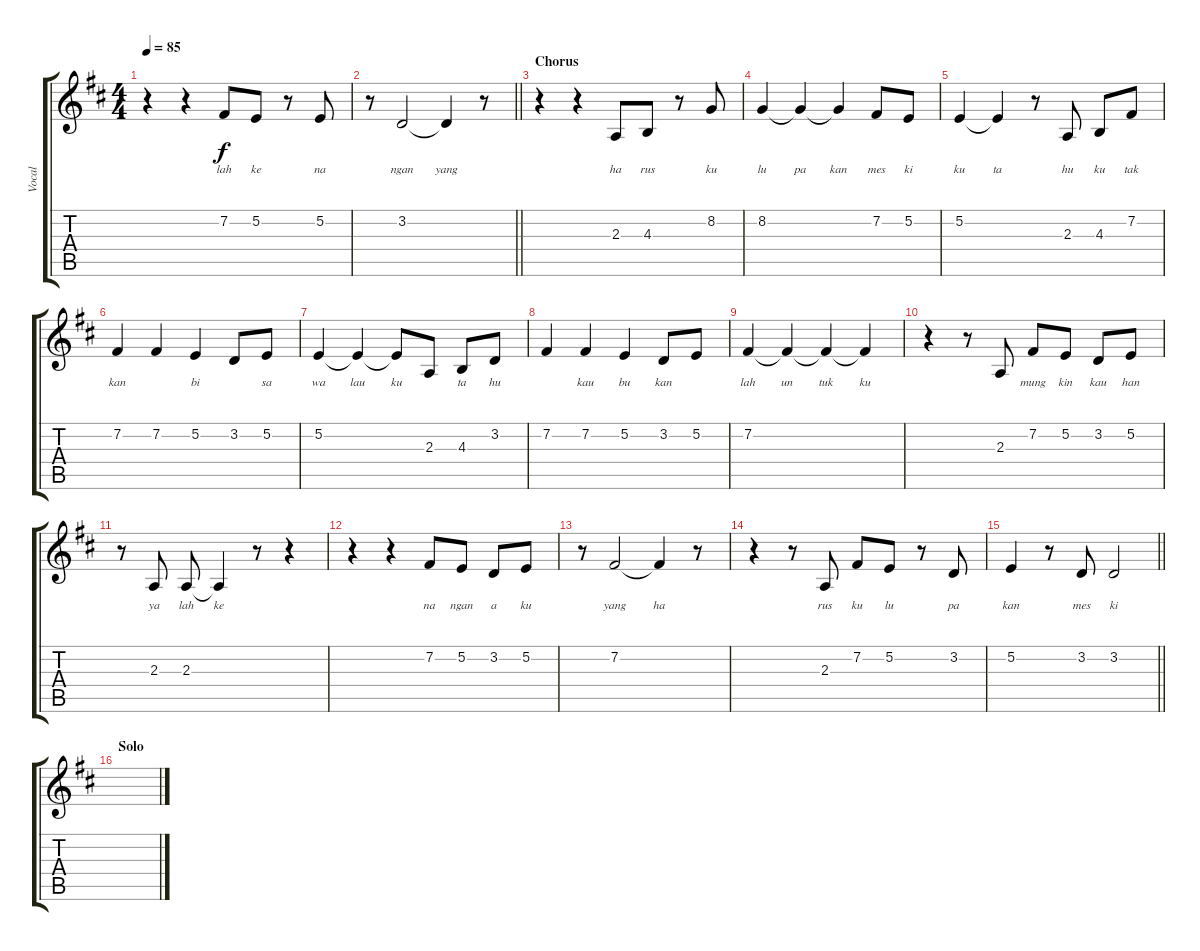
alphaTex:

\track ("Vocal" "Vocal") {instrument violin}
\staff {score tabs}
\tuning (E4 B3 G3 D3 A2 E2) {hide}
\ts (4 4)
\tempo 85
\clef g2
\ks d
r.4{dy f} r.4 7.2.8{lyrics (0 "lah") lyrics (1 "") lyrics (2 "") lyrics (3 "") lyrics (4 "")} 5.2.8{lyrics (0 "ke") lyrics (1 "") lyrics (2 "") lyrics (3 "") lyrics (4 "")} r.8 5.2.8{lyrics (0 "na") lyrics (1 "") lyrics (2 "") lyrics (3 "") lyrics (4 "")} |
\barLineRight lightlight
r.8 3.2.2{lyrics (0 "ngan") lyrics (1 "") lyrics (2 "") lyrics (3 "") lyrics (4 "")} 3.2{t}.4{lyrics (0 "yang") lyrics (1 "") lyrics (2 "") lyrics (3 "") lyrics (4 "")} r.8 |
\section ("" "Chorus")
r.4 r.4 2.3.8{lyrics (0 "ha") lyrics (1 "") lyrics (2 "") lyrics (3 "") lyrics (4 "")} 4.3.8{lyrics (0 "rus") lyrics (1 "") lyrics (2 "") lyrics (3 "") lyrics (4 "")} r.8 8.2.8{lyrics (0 "ku") lyrics (1 "") lyrics (2 "") lyrics (3 "") lyrics (4 "")} |
8.2.4{lyrics (0 "lu") lyrics (1 "") lyrics (2 "") lyrics (3 "") lyrics (4 "")} 8.2{t}.4{lyrics (0 "pa") lyrics (1 "") lyrics (2 "") lyrics (3 "") lyrics (4 "")} 8.2{t}.4{lyrics (0 "kan") lyrics (1 "") lyrics (2 "") lyrics (3 "") lyrics (4 "")} 7.2.8{lyrics (0 "mes") lyrics (1 "") lyrics (2 "") lyrics (3 "") lyrics (4 "")} 5.2.8{lyrics (0 "ki") lyrics (1 "") lyrics (2 "") lyrics (3 "") lyrics (4 "")} |
5.2.4{lyrics (0 "ku") lyrics (1 "") lyrics (2 "") lyrics (3 "") lyrics (4 "")} 5.2{t}.4{lyrics (0 "ta") lyrics (1 "") lyrics (2 "") lyrics (3 "") lyrics (4 "")} r.8 2.3.8{lyrics (0 "hu") lyrics (1 "") lyrics (2 "") lyrics (3 "") lyrics (4 "")} 4.3.8{lyrics (0 "ku") lyrics (1 "") lyrics (2 "") lyrics (3 "") lyrics (4 "")} 7.2.8{lyrics (0 "tak") lyrics (1 "") lyrics (2 "") lyrics (3 "") lyrics (4 "")} |
7.2.4{lyrics (0 "kan") lyrics (1 "") lyrics (2 "") lyrics (3 "") lyrics (4 "")} 7.2.4{lyrics (0 "") lyrics (1 "") lyrics (2 "") lyrics (3 "") lyrics (4 "")} 5.2.4{lyrics (0 "bi") lyrics (1 "") lyrics (2 "") lyrics (3 "") lyrics (4 "")} 3.2.8{lyrics (0 "") lyrics (1 "") lyrics (2 "") lyrics (3 "") lyrics (4 "")} 5.2.8{lyrics (0 "sa") lyrics (1 "") lyrics (2 "") lyrics (3 "") lyrics (4 "")} |
5.2.4{lyrics (0 "wa") lyrics (1 "") lyrics (2 "") lyrics (3 "") lyrics (4 "")} 5.2{t}.4{lyrics (0 "lau") lyrics (1 "") lyrics (2 "") lyrics (3 "") lyrics (4 "")} 5.2{t}.8{lyrics (0 "ku") lyrics (1 "") lyrics (2 "") lyrics (3 "") lyrics (4 "")} 2.3.8{lyrics (0 "") lyrics (1 "") lyrics (2 "") lyrics (3 "") lyrics (4 "")} 4.3.8{lyrics (0 "ta") lyrics (1 "") lyrics (2 "") lyrics (3 "") lyrics (4 "")} 3.2.8{lyrics (0 "hu") lyrics (1 "") lyrics (2 "") lyrics (3 "") lyrics (4 "")} |
7.2.4{lyrics (0 "") lyrics (1 "") lyrics (2 "") lyrics (3 "") lyrics (4 "")} 7.2.4{lyrics (0 "kau") lyrics (1 "") lyrics (2 "") lyrics (3 "") lyrics (4 "")} 5.2.4{lyrics (0 "bu") lyrics (1 "") lyrics (2 "") lyrics (3 "") lyrics (4 "")} 3.2.8{lyrics (0 "kan") lyrics (1 "") lyrics (2 "") lyrics (3 "") lyrics (4 "")} 5.2.8{lyrics (0 "") lyrics (1 "") lyrics (2 "") lyrics (3 "") lyrics (4 "")} |
7.2.4{lyrics (0 "lah") lyrics (1 "") lyrics (2 "") lyrics (3 "") lyrics (4 "")} 7.2{t}.4{lyrics (0 "un") lyrics (1 "") lyrics (2 "") lyrics (3 "") lyrics (4 "")} 7.2{t}.4{lyrics (0 "tuk") lyrics (1 "") lyrics (2 "") lyrics (3 "") lyrics (4 "")} 7.2{t}.4{lyrics (0 "ku") lyrics (1 "") lyrics (2 "") lyrics (3 "") lyrics (4 "")} |
r.4 r.8 2.3.8{lyrics (0 "") lyrics (1 "") lyrics (2 "") lyrics (3 "") lyrics (4 "")} 7.2.8{lyrics (0 "mung") lyrics (1 "") lyrics (2 "") lyrics (3 "") lyrics (4 "")} 5.2.8{lyrics (0 "kin") lyrics (1 "") lyrics (2 "") lyrics (3 "") lyrics (4 "")} 3.2.8{lyrics (0 "kau") lyrics (1 "") lyrics (2 "") lyrics (3 "") lyrics (4 "")} 5.2.8{lyrics (0 "han") lyrics (1 "") lyrics (2 "") lyrics (3 "") lyrics (4 "")} |
r.8 2.3.8{lyrics (0 "ya") lyrics (1 "") lyrics (2 "") lyrics (3 "") lyrics (4 "")} 2.3.8{lyrics (0 "lah") lyrics (1 "") lyrics (2 "") lyrics (3 "") lyrics (4 "")} 2.3{t}.4{lyrics (0 "ke") lyrics (1 "") lyrics (2 "") lyrics (3 "") lyrics (4 "")} r.8 r.4 |
r.4 r.4 7.2.8{lyrics (0 "na") lyrics (1 "") lyrics (2 "") lyrics (3 "") lyrics (4 "")} 5.2.8{lyrics (0 "ngan") lyrics (1 "") lyrics (2 "") lyrics (3 "") lyrics (4 "")} 3.2.8{lyrics (0 "a") lyrics (1 "") lyrics (2 "") lyrics (3 "") lyrics (4 "")} 5.2.8{lyrics (0 "ku") lyrics (1 "") lyrics (2 "") lyrics (3 "") lyrics (4 "")} |
r.8 7.2.2{lyrics (0 "yang") lyrics (1 "") lyrics (2 "") lyrics (3 "") lyrics (4 "")} 7.2{t}.4{lyrics (0 "ha") lyrics (1 "") lyrics (2 "") lyrics (3 "") lyrics (4 "")} r.8 |
r.4 r.8 2.3.8{lyrics (0 "rus") lyrics (1 "") lyrics (2 "") lyrics (3 "") lyrics (4 "")} 7.2.8{lyrics (0 "ku") lyrics (1 "") lyrics (2 "") lyrics (3 "") lyrics (4 "")} 5.2.8{lyrics (0 "lu") lyrics (1 "") lyrics (2 "") lyrics (3 "") lyrics (4 "")} r.8 3.2.8{lyrics (0 "pa") lyrics (1 "") lyrics (2 "") lyrics (3 "") lyrics (4 "")} |
\barLineRight lightlight
5.2.4{lyrics (0 "kan") lyrics (1 "") lyrics (2 "") lyrics (3 "") lyrics (4 "")} r.8 3.2.8{lyrics (0 "mes") lyrics (1 "") lyrics (2 "") lyrics (3 "") lyrics (4 "")} 3.2.2{lyrics (0 "ki") lyrics (1 "") lyrics (2 "") lyrics (3 "") lyrics (4 "")} |
\section ("" "Solo")
